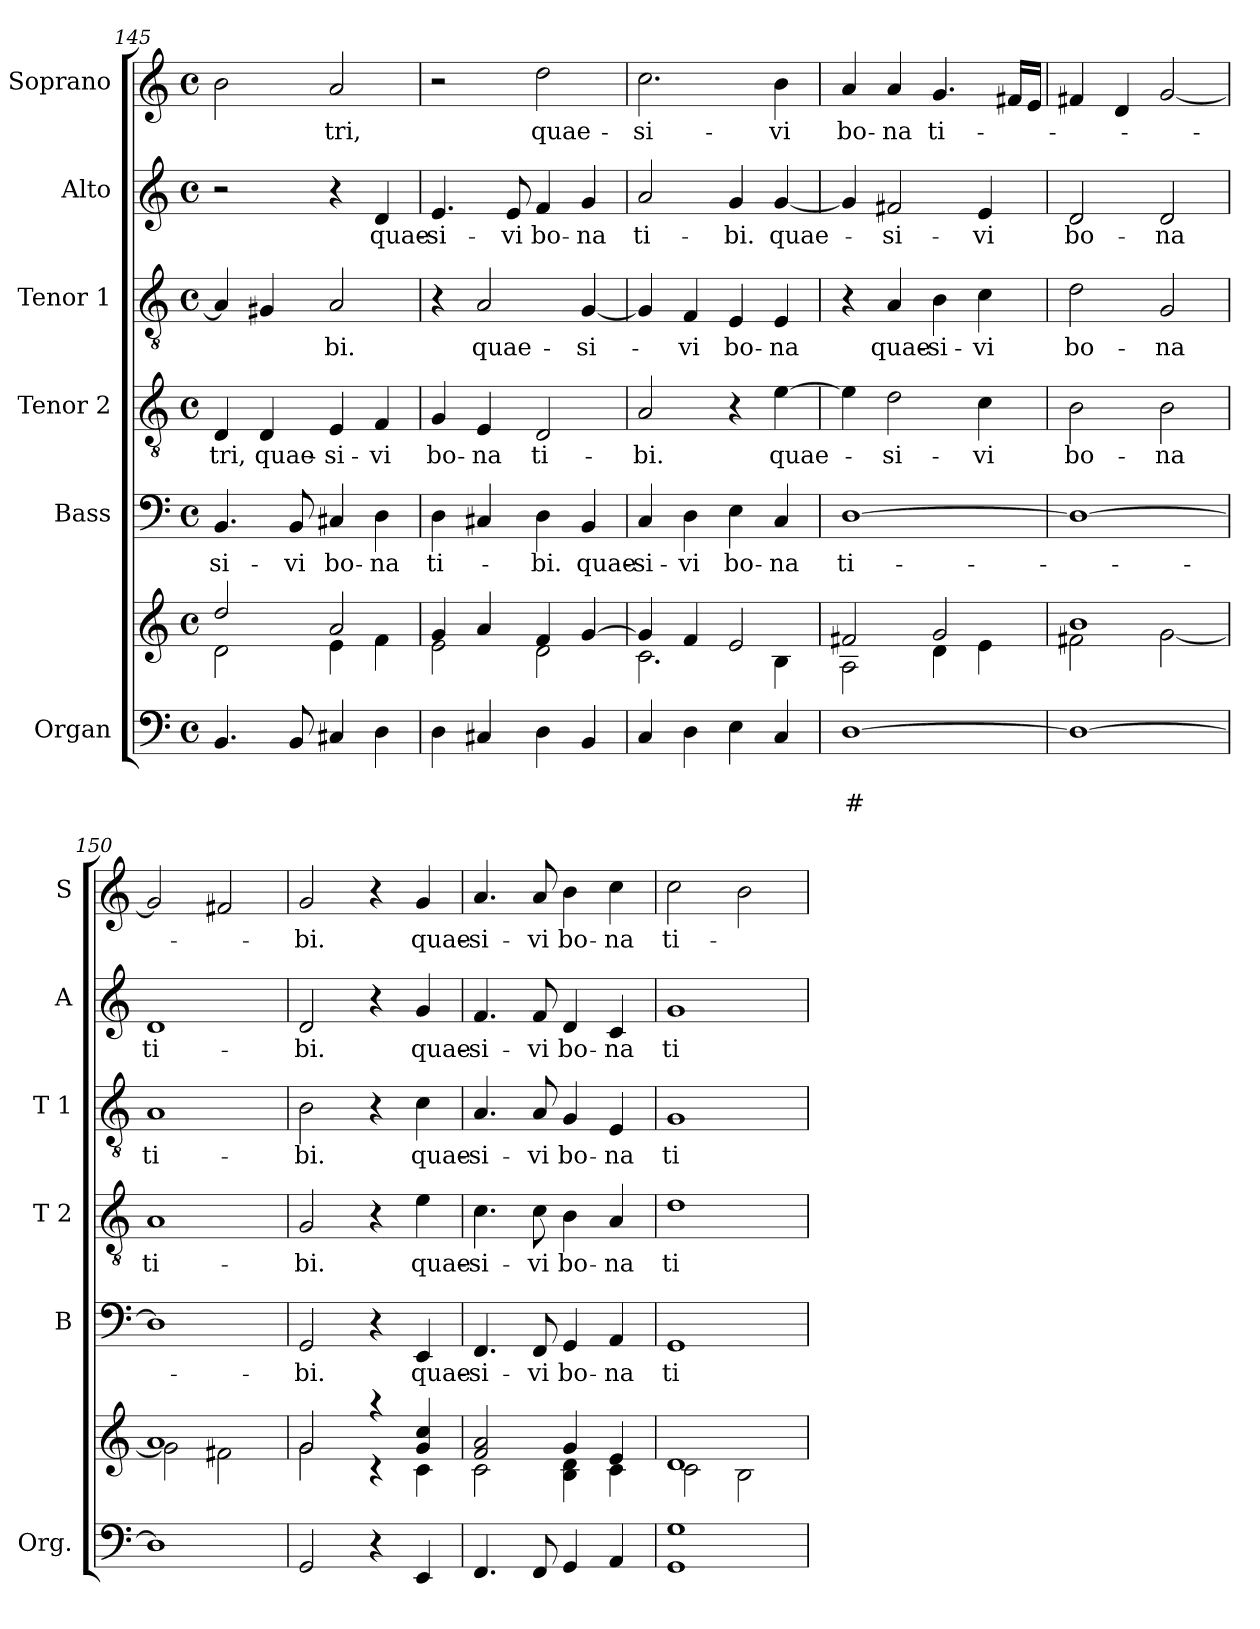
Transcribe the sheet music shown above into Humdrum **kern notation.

**kern	**text	**text	**kern	**kern	**text	**kern	**text	**kern	**text	**kern	**text	**kern	**text
*part6	*part6	*part6	*part6	*part5	*part5	*part4	*part4	*part3	*part3	*part2	*part2	*part1	*part1
*staff7	*staff7	*staff7	*staff6	*staff5	*staff5	*staff4	*staff4	*staff3	*staff3	*staff2	*staff2	*staff1	*staff1
*I"Organ	*	*	*	*I"Bass	*	*I"Tenor 2	*	*I"Tenor 1	*	*I"Alto	*	*I"Soprano	*
*I'Org.	*	*	*	*I'B	*	*I'T 2	*	*I'T 1	*	*I'A	*	*I'S	*
!!LO:PB:g=z
*clefF4	*	*	*clefG2	*clefF4	*	*clefGv2	*	*clefGv2	*	*clefG2	*	*clefG2	*
*k[]	*	*	*k[]	*k[]	*	*k[]	*	*k[]	*	*k[]	*	*k[]	*
*C:	*	*	*C:	*C:	*	*C:	*	*C:	*	*C:	*	*C:	*
*M4/4	*	*	*M4/4	*M4/4	*	*M4/4	*	*M4/4	*	*M4/4	*	*M4/4	*
*met(c)	*	*	*met(c)	*met(c)	*	*met(c)	*	*met(c)	*	*met(c)	*	*met(c)	*
=145	=145	=145	=145	=145	=145	=145	=145	=145	=145	=145	=145	=145	=145
*	*	*	*^	*	*	*	*	*	*	*	*	*	*
!	!	!	!	!	!	!LO:LY:b	!	!LO:LY:b	!	!	!	!	!	!
4.BB/	.	.	2dd!/	2d!\	4.BB/	-si-	4D/	-tri,	4A/]	.	2r	.	2b\	.
!	!	!	!	!	!	!	!	!LO:LY:b	!	!	!	!	!	!
.	.	.	.	.	.	.	4D/	quae-	4G#X/	.	.	.	.	.
!	!	!	!	!	!	!LO:LY:b	!	!	!	!	!	!	!	!
8BB/	.	.	.	.	8BB/	-vi	.	.	.	.	.	.	.	.
!	!	!	!	!	!	!LO:LY:b	!	!LO:LY:b	!	!LO:LY:b	!	!	!	!LO:LY:b
4C#X/	.	.	2a!/	4e!\	4C#X/	bo-	4E/	-si-	2A/	-bi.	4r	.	2a/	-tri,
!	!	!	!	!	!	!LO:LY:b	!	!LO:LY:b	!	!	!	!LO:LY:b	!	!
4D\	.	.	.	4f!\	4D\	-na	4F/	-vi	.	.	4d/	quae-	.	.
=146	=146	=146	=146	=146	=146	=146	=146	=146	=146	=146	=146	=146	=146	=146
!	!	!	!	!	!	!LO:LY:b	!	!LO:LY:b	!	!	!	!LO:LY:b	!	!
4D\	.	.	4g!/	2e!\	4D\	ti-	4G/	bo-	4r	.	4.e/	-si-	2r	.
!	!	!	!	!	!	!	!	!LO:LY:b	!	!LO:LY:b	!	!	!	!
4C#X/	.	.	4a!/	.	4C#X/	.	4E/	-na	2A/	quae-	.	.	.	.
!	!	!	!	!	!	!	!	!	!	!	!	!LO:LY:b	!	!
.	.	.	.	.	.	.	.	.	.	.	8e/	-vi	.	.
!	!	!	!	!	!	!LO:LY:b	!	!LO:LY:b	!	!	!	!LO:LY:b	!	!LO:LY:b
4D\	.	.	4f!/	2d!\	4D\	-bi.	2D/	ti-	.	.	4f/	bo-	2dd\	quae-
!	!	!	!	!	!	!LO:LY:b	!	!	!	!LO:LY:b	!	!LO:LY:b	!	!
4BB/	.	.	[>4g!/	.	4BB/	quae-	.	.	[4G/	-si-	4g/	-na	.	.
=147	=147	=147	=147	=147	=147	=147	=147	=147	=147	=147	=147	=147	=147	=147
!	!	!	!	!	!	!LO:LY:b	!	!LO:LY:b	!	!	!	!LO:LY:b	!	!LO:LY:b
4C/	.	.	4g!/]	2.c!\	4C/	-si-	2A/	-bi.	4G/]	.	2a/	ti-	2.cc\	-si-
!	!	!	!	!	!	!LO:LY:b	!	!	!	!LO:LY:b	!	!	!	!
4D\	.	.	4f!/	.	4D\	-vi	.	.	4F/	-vi	.	.	.	.
!	!	!	!	!	!	!LO:LY:b	!	!	!	!LO:LY:b	!	!LO:LY:b	!	!
4E\	.	.	2e!/	.	4E\	bo-	4r	.	4E/	bo-	4g/	-bi.	.	.
!	!	!	!	!	!	!LO:LY:b	!	!LO:LY:b	!	!LO:LY:b	!	!LO:LY:b	!	!LO:LY:b
4C/	.	.	.	4B!\	4C/	-na	[4e\	quae-	4E/	-na	[4g/	quae-	4b\	-vi
=148	=148	=148	=148	=148	=148	=148	=148	=148	=148	=148	=148	=148	=148	=148
!	!	!LO:LY:b	!	!	!	!LO:LY:b	!	!	!	!	!	!	!	!LO:LY:b
[1D	.	#	2f#X!/	2A!\	[1D	ti-	4e\]	.	4r	.	4g/]	.	4a/	bo-
!	!	!	!	!	!	!	!	!LO:LY:b	!	!LO:LY:b	!	!LO:LY:b	!	!LO:LY:b
.	.	.	.	.	.	.	2d\	-si-	4A/	quae-	2f#X/	-si-	4a/	-na
!	!	!	!	!	!	!	!	!	!	!LO:LY:b	!	!	!	!LO:LY:b
.	.	.	2g!/	4d!\	.	.	.	.	4B\	-si-	.	.	4.g/	ti-
!	!	!	!	!	!	!	!	!LO:LY:b	!	!LO:LY:b	!	!LO:LY:b	!	!
.	.	.	.	4e!\	.	.	4c\	-vi	4c\	-vi	4e/	-vi	.	.
.	.	.	.	.	.	.	.	.	.	.	.	.	16f#X/LL	.
.	.	.	.	.	.	.	.	.	.	.	.	.	16e/JJ	.
=149	=149	=149	=149	=149	=149	=149	=149	=149	=149	=149	=149	=149	=149	=149
!	!	!	!	!	!	!	!	!LO:LY:b	!	!LO:LY:b	!	!LO:LY:b	!	!
1D_	.	.	1b!	2f#X!\	1D_	.	2B\	bo-	2d\	bo-	2d/	bo-	4f#X/	.
.	.	.	.	.	.	.	.	.	.	.	.	.	4d/	.
!	!	!	!	!	!	!	!	!LO:LY:b	!	!LO:LY:b	!	!LO:LY:b	!	!
.	.	.	.	[<2g!\	.	.	2B\	-na	2G/	-na	2d/	-na	[2g/	.
=150	=150	=150	=150	=150	=150	=150	=150	=150	=150	=150	=150	=150	=150	=150
!	!	!	!	!	!	!	!	!LO:LY:b	!	!LO:LY:b	!	!LO:LY:b	!	!
1D]	.	.	1a!	2g!\]	1D]	.	1A	ti-	1A	ti-	1d	ti-	2g/]	.
.	.	.	.	2f#X!\	.	.	.	.	.	.	.	.	2f#X/	.
!!LO:LB:g=z
=151	=151	=151	=151	=151	=151	=151	=151	=151	=151	=151	=151	=151	=151	=151
!	!	!	!	!	!	!LO:LY:b	!	!LO:LY:b	!	!LO:LY:b	!	!LO:LY:b	!	!LO:LY:b
2GG/	.	.	2g!/	2g!\	2GG/	-bi.	2G/	-bi.	2B\	-bi.	2d/	-bi.	2g/	-bi.
4r	.	.	4raa	4rc	4r	.	4r	.	4r	.	4r	.	4r	.
!	!	!	!	!	!	!LO:LY:b	!	!LO:LY:b	!	!LO:LY:b	!	!LO:LY:b	!	!LO:LY:b
4EE/	.	.	4g!/ 4cc!/	4c!\	4EE/	quae-	4e\	quae-	4c\	quae-	4g/	quae-	4g/	quae-
=152	=152	=152	=152	=152	=152	=152	=152	=152	=152	=152	=152	=152	=152	=152
!	!	!	!	!	!	!LO:LY:b	!	!LO:LY:b	!	!LO:LY:b	!	!LO:LY:b	!	!LO:LY:b
4.FF/	.	.	2f!/ 2a!/	2c!\	4.FF/	-si-	4.c\	-si-	4.A/	-si-	4.f/	-si-	4.a/	-si-
!	!	!	!	!	!	!LO:LY:b	!	!LO:LY:b	!	!LO:LY:b	!	!LO:LY:b	!	!LO:LY:b
8FF/	.	.	.	.	8FF/	-vi	8c\	-vi	8A/	-vi	8f/	-vi	8a/	-vi
!	!	!	!	!	!	!LO:LY:b	!	!LO:LY:b	!	!LO:LY:b	!	!LO:LY:b	!	!LO:LY:b
4GG/	.	.	4g!/	4B!\ 4d!\	4GG/	bo-	4B\	bo-	4G/	bo-	4d/	bo-	4b\	bo-
!	!	!	!	!	!	!LO:LY:b	!	!LO:LY:b	!	!LO:LY:b	!	!LO:LY:b	!	!LO:LY:b
4AA/	.	.	4e!/	4c!\	4AA/	-na	4A/	-na	4E/	-na	4c/	-na	4cc\	-na
=153	=153	=153	=153	=153	=153	=153	=153	=153	=153	=153	=153	=153	=153	=153
!	!	!	!	!	!	!LO:LY:b	!	!LO:LY:b	!	!LO:LY:b	!	!LO:LY:b	!	!LO:LY:b
1GG 1G	.	.	1d!	2c!\	1GG	ti-	1d	ti-	1G	ti-	1g	ti-	2cc\	ti-
.	.	.	.	2B!\	.	.	.	.	.	.	.	.	2b\	.
*	*	*	*v	*v	*	*	*	*	*	*	*	*	*	*
=	=	=	=	=	=	=	=	=	=	=	=	=	=
*-	*-	*-	*-	*-	*-	*-	*-	*-	*-	*-	*-	*-	*-
